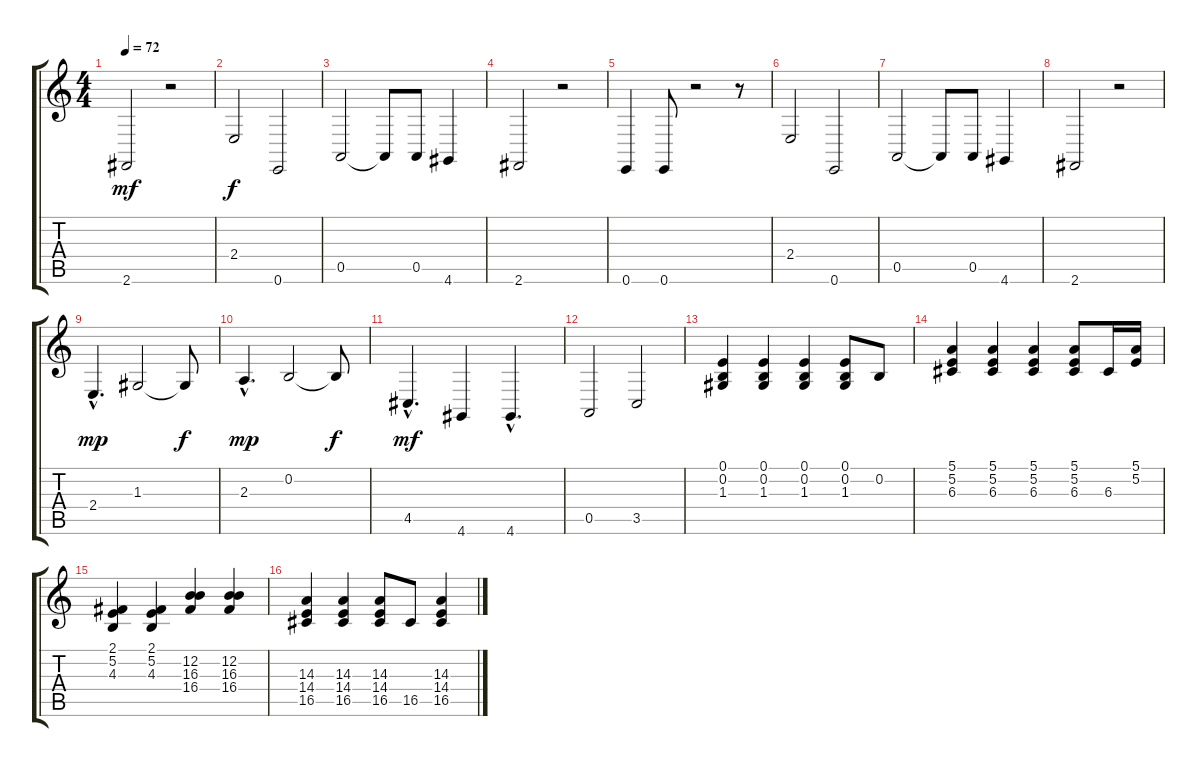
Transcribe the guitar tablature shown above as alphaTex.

\track "" {instrument acousticgrandpiano}
\staff {score tabs}
\tuning (E4 B3 G3 D3 A2 E2) {hide}
\ts (4 4)
\tempo 72
\clef g2
\ks c
2.6.2{dy mf} r.2 |
2.4.2{dy f} 0.6.2 |
0.5.2 0.5{t}.8 0.5.8 4.6.4 |
2.6.2 r.2 |
0.6.4 0.6.8 r.2 r.8 |
2.4.2 0.6.2 |
0.5.2 0.5{t}.8 0.5.8 4.6.4 |
2.6.2 r.2 |
2.4{hac}.4{d dy mp} 1.3.2 1.3{t}.8{dy f} |
2.3{hac}.4{d dy mp} 0.2.2 0.2{t}.8{dy f} |
4.5{hac}.4{d dy mf} 4.6.4 4.6{hac}.4{d} |
0.5.2 3.5.2 |
(0.1 0.2 1.3).4 (0.1 0.2 1.3).4 (0.1 0.2 1.3).4 (0.1 0.2 1.3).8 0.2.8 |
(5.1 5.2 6.3).4 (5.1 5.2 6.3).4 (5.1 5.2 6.3).4 (5.1 5.2 6.3).8 6.3.16 (5.1 5.2).16 |
(2.1 5.2 4.3).4 (2.1 5.2 4.3).4 (12.2 16.3 16.4).4 (12.2 16.3 16.4).4 |
(14.3 14.4 16.5).4 (14.3 14.4 16.5).4 (14.3 14.4 16.5).8 16.5.8 (14.3 14.4 16.5).4
